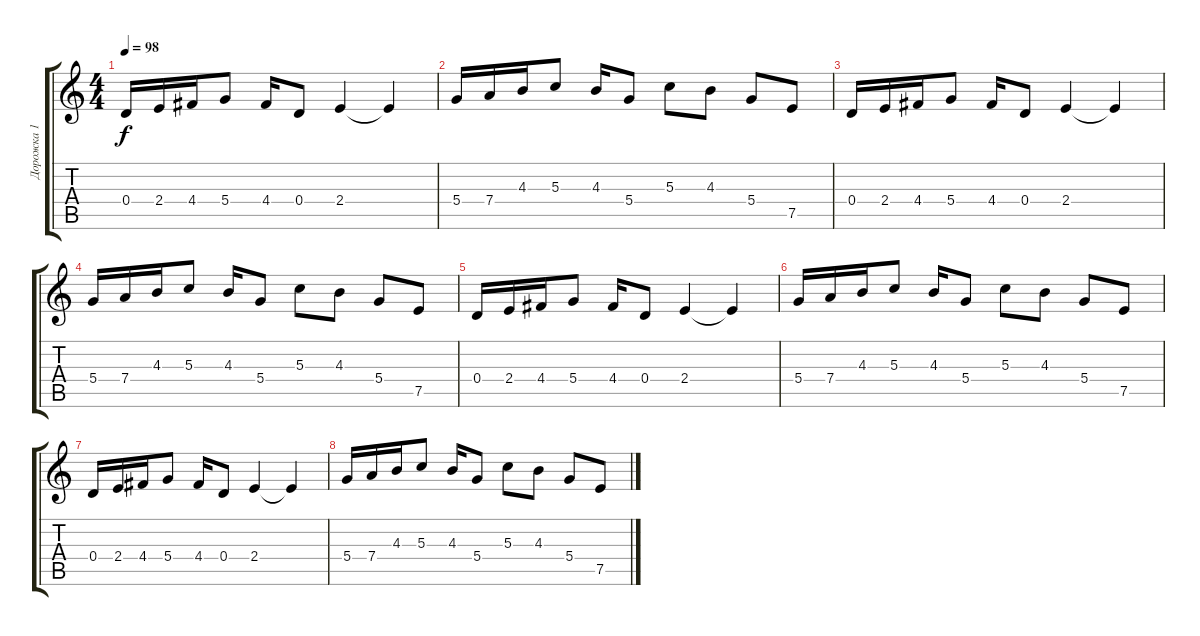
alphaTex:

\track ("Дорожка 1" "Дорожка 1") {instrument overdrivenguitar}
\staff {score tabs}
\tuning (E4 B3 G3 D3 A2 E2) {hide}
\ts (4 4)
\tempo 98
\clef g2
\ks c
0.4.16{dy f instrument overdrivenguitar} 2.4.16 4.4.16 5.4.8 4.4.16 0.4.8 2.4.4 2.4{t}.4 |
5.4.16 7.4.16 4.3.16 5.3.8 4.3.16 5.4.8 5.3.8 4.3.8 5.4.8 7.5.8 |
0.4.16 2.4.16 4.4.16 5.4.8 4.4.16 0.4.8 2.4.4 2.4{t}.4 |
5.4.16 7.4.16 4.3.16 5.3.8 4.3.16 5.4.8 5.3.8 4.3.8 5.4.8 7.5.8 |
0.4.16 2.4.16 4.4.16 5.4.8 4.4.16 0.4.8 2.4.4 2.4{t}.4 |
5.4.16 7.4.16 4.3.16 5.3.8 4.3.16 5.4.8 5.3.8 4.3.8 5.4.8 7.5.8 |
0.4.16 2.4.16 4.4.16 5.4.8 4.4.16 0.4.8 2.4.4 2.4{t}.4 |
5.4.16 7.4.16 4.3.16 5.3.8 4.3.16 5.4.8 5.3.8 4.3.8 5.4.8 7.5.8
